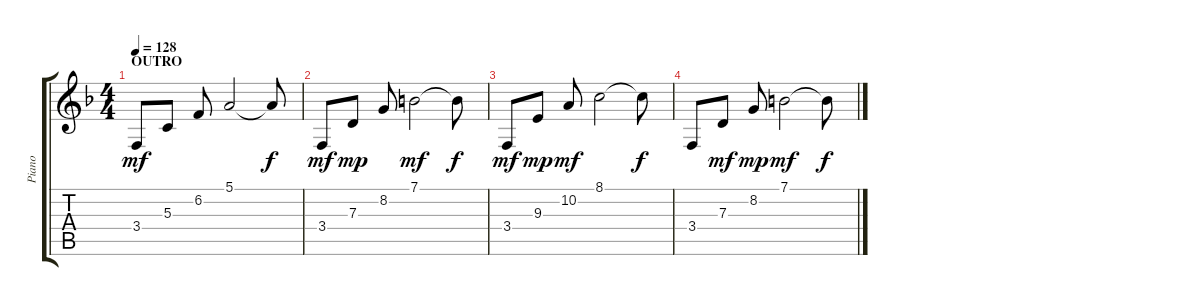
\track ("Piano" "Piano") {instrument acousticgrandpiano}
\staff {score tabs}
\tuning (E4 B3 G3 D3 A2 E2) {hide}
\ts (4 4)
\section ("" "OUTRO")
\tempo 128
\clef g2
\ks f
3.4.8{dy mf} 5.3.8 6.2.8 5.1.2 5.1{t}.8{dy f} |
3.4.8{dy mf} 7.3.8{dy mp} 8.2.8 7.1.2{dy mf} 7.1{t}.8{dy f} |
3.4.8{dy mf} 9.3.8{dy mp} 10.2.8{dy mf} 8.1.2 8.1{t}.8{dy f} |
3.4.8 7.3.8{dy mf} 8.2.8{dy mp} 7.1.2{dy mf} 7.1{t}.8{dy f}
